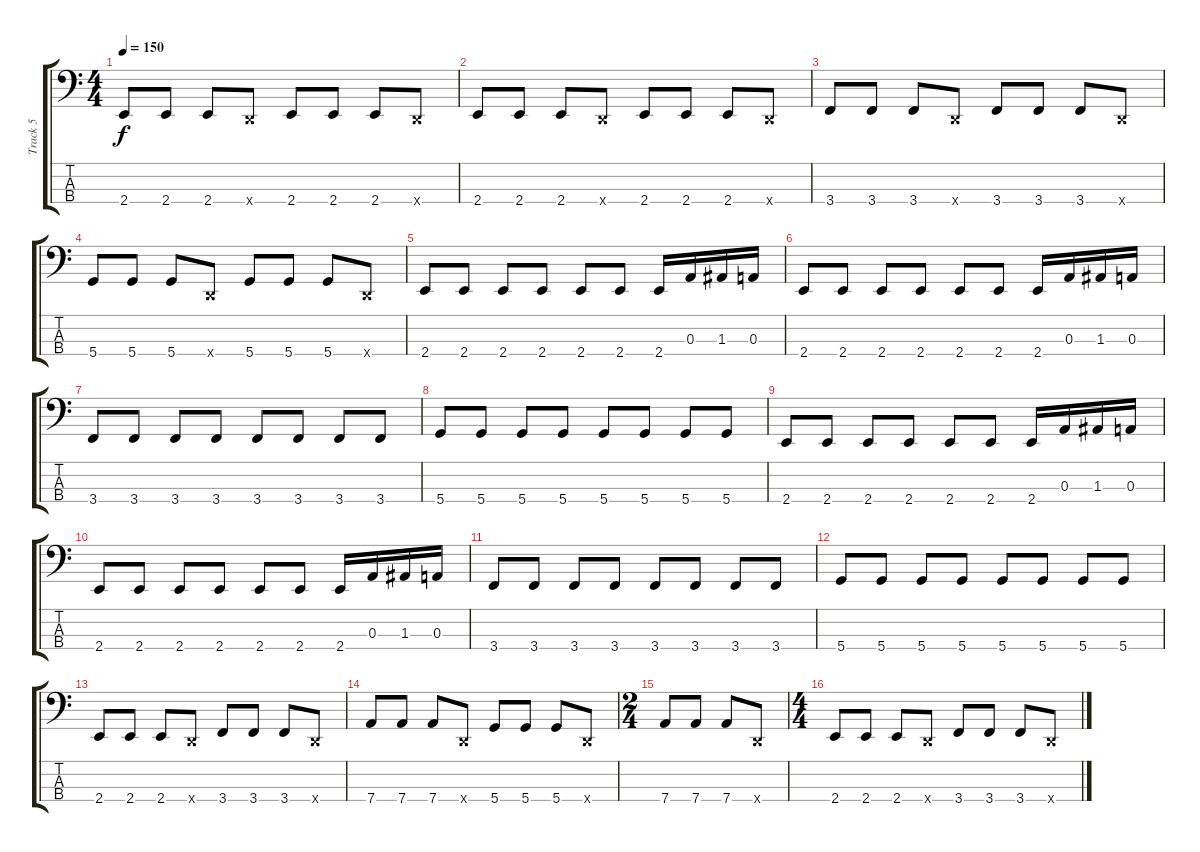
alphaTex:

\track ("Track 5" "Track 5") {instrument electricbasspick}
\staff {score tabs}
\tuning (G2 D2 A1 D1) {hide}
\ts (4 4)
\tempo 150
\clef f4
\ks c
2.4.8{dy f} 2.4.8 2.4.8 0.4{x}.8 2.4.8 2.4.8 2.4.8 0.4{x}.8 |
2.4.8 2.4.8 2.4.8 0.4{x}.8 2.4.8 2.4.8 2.4.8 0.4{x}.8 |
3.4.8 3.4.8 3.4.8 0.4{x}.8 3.4.8 3.4.8 3.4.8 0.4{x}.8 |
5.4.8 5.4.8 5.4.8 0.4{x}.8 5.4.8 5.4.8 5.4.8 0.4{x}.8 |
2.4.8 2.4.8 2.4.8 2.4.8 2.4.8 2.4.8 2.4.16 0.3.16 1.3.16 0.3.16 |
2.4.8 2.4.8 2.4.8 2.4.8 2.4.8 2.4.8 2.4.16 0.3.16 1.3.16 0.3.16 |
3.4.8 3.4.8 3.4.8 3.4.8 3.4.8 3.4.8 3.4.8 3.4.8 |
5.4.8 5.4.8 5.4.8 5.4.8 5.4.8 5.4.8 5.4.8 5.4.8 |
2.4.8 2.4.8 2.4.8 2.4.8 2.4.8 2.4.8 2.4.16 0.3.16 1.3.16 0.3.16 |
2.4.8 2.4.8 2.4.8 2.4.8 2.4.8 2.4.8 2.4.16 0.3.16 1.3.16 0.3.16 |
3.4.8 3.4.8 3.4.8 3.4.8 3.4.8 3.4.8 3.4.8 3.4.8 |
5.4.8 5.4.8 5.4.8 5.4.8 5.4.8 5.4.8 5.4.8 5.4.8 |
2.4.8 2.4.8 2.4.8 0.4{x}.8 3.4.8 3.4.8 3.4.8 0.4{x}.8 |
7.4.8 7.4.8 7.4.8 0.4{x}.8 5.4.8 5.4.8 5.4.8 0.4{x}.8 |
\ts (2 4)
7.4.8 7.4.8 7.4.8 0.4{x}.8 |
\ts (4 4)
2.4.8 2.4.8 2.4.8 0.4{x}.8 3.4.8 3.4.8 3.4.8 0.4{x}.8
